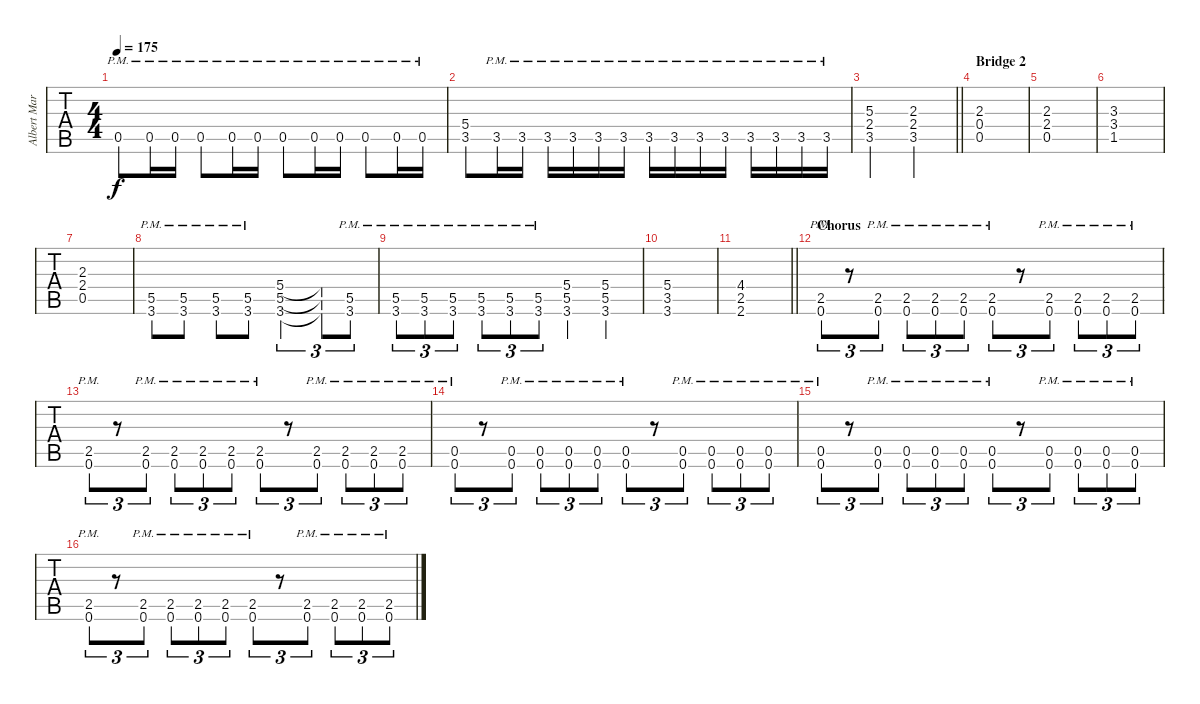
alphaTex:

\track ("Albert Maroto, Rythm Guitar" "Albert Mar") {instrument distortionguitar}
\staff {tabs}
\tuning (Eb4 Bb3 Gb3 Db3 Ab2 Eb2) {hide}
\ts (4 4)
\tempo 175
\clef g2
\ks c
0.5{pm}.8{dy f} 0.5{pm}.16 0.5{pm}.16 0.5{pm}.8 0.5{pm}.16 0.5{pm}.16 0.5{pm}.8 0.5{pm}.16 0.5{pm}.16 0.5{pm}.8 0.5{pm}.16 0.5{pm}.16 |
(5.4 3.5).8 3.5{pm}.16 3.5{pm}.16 3.5{pm}.16 3.5{pm}.16 3.5{pm}.16 3.5{pm}.16 3.5{pm}.16 3.5{pm}.16 3.5{pm}.16 3.5{pm}.16 3.5{pm}.16 3.5{pm}.16 3.5{pm}.16 3.5{pm}.16 |
\barLineRight lightlight
(5.3 2.4 3.5).2 (2.3 2.4 3.5).2 |
\section ("" "Bridge 2")
(2.3 0.4 0.5).1 |
(2.3 2.4 0.5).1 |
(3.3 3.4 1.5).1 |
(2.3 2.4 0.5).1 |
(5.5{pm} 3.6{pm}).8 (5.5{pm} 3.6{pm}).8 (5.5{pm} 3.6{pm}).8 (5.5{pm} 3.6{pm}).8 (5.4 5.5 3.6).2{tu (3 2)} (5.4{t} 5.5{t} 3.6{t}).8{tu (3 2)} (5.5{pm} 3.6{pm}).8{tu (3 2)} |
(5.5{pm} 3.6{pm}).8{tu (3 2)} (5.5{pm} 3.6{pm}).8{tu (3 2)} (5.5{pm} 3.6{pm}).8{tu (3 2)} (5.5{pm} 3.6{pm}).8{tu (3 2)} (5.5{pm} 3.6{pm}).8{tu (3 2)} (5.5{pm} 3.6{pm}).8{tu (3 2)} (5.4 5.5 3.6).4 (5.4 5.5 3.6).4 |
(5.4 3.5 3.6).1 |
\barLineRight lightlight
(4.4 2.5 2.6).1 |
\section ("" "Chorus")
(2.5{pm} 0.6{pm}).8{tu (3 2)} r.8{tu (3 2)} (2.5{pm} 0.6{pm}).8{tu (3 2)} (2.5{pm} 0.6{pm}).8{tu (3 2)} (2.5{pm} 0.6{pm}).8{tu (3 2)} (2.5{pm} 0.6{pm}).8{tu (3 2)} (2.5{pm} 0.6{pm}).8{tu (3 2)} r.8{tu (3 2)} (2.5{pm} 0.6{pm}).8{tu (3 2)} (2.5{pm} 0.6{pm}).8{tu (3 2)} (2.5{pm} 0.6{pm}).8{tu (3 2)} (2.5{pm} 0.6{pm}).8{tu (3 2)} |
(2.5{pm} 0.6{pm}).8{tu (3 2)} r.8{tu (3 2)} (2.5{pm} 0.6{pm}).8{tu (3 2)} (2.5{pm} 0.6{pm}).8{tu (3 2)} (2.5{pm} 0.6{pm}).8{tu (3 2)} (2.5{pm} 0.6{pm}).8{tu (3 2)} (2.5{pm} 0.6{pm}).8{tu (3 2)} r.8{tu (3 2)} (2.5{pm} 0.6{pm}).8{tu (3 2)} (2.5{pm} 0.6{pm}).8{tu (3 2)} (2.5{pm} 0.6{pm}).8{tu (3 2)} (2.5{pm} 0.6{pm}).8{tu (3 2)} |
(0.5{pm} 0.6{pm}).8{tu (3 2)} r.8{tu (3 2)} (0.5{pm} 0.6{pm}).8{tu (3 2)} (0.5{pm} 0.6{pm}).8{tu (3 2)} (0.5{pm} 0.6{pm}).8{tu (3 2)} (0.5{pm} 0.6{pm}).8{tu (3 2)} (0.5{pm} 0.6{pm}).8{tu (3 2)} r.8{tu (3 2)} (0.5{pm} 0.6{pm}).8{tu (3 2)} (0.5{pm} 0.6{pm}).8{tu (3 2)} (0.5{pm} 0.6{pm}).8{tu (3 2)} (0.5{pm} 0.6{pm}).8{tu (3 2)} |
(0.5{pm} 0.6{pm}).8{tu (3 2)} r.8{tu (3 2)} (0.5{pm} 0.6{pm}).8{tu (3 2)} (0.5{pm} 0.6{pm}).8{tu (3 2)} (0.5{pm} 0.6{pm}).8{tu (3 2)} (0.5{pm} 0.6{pm}).8{tu (3 2)} (0.5{pm} 0.6{pm}).8{tu (3 2)} r.8{tu (3 2)} (0.5{pm} 0.6{pm}).8{tu (3 2)} (0.5{pm} 0.6{pm}).8{tu (3 2)} (0.5{pm} 0.6{pm}).8{tu (3 2)} (0.5{pm} 0.6{pm}).8{tu (3 2)} |
(2.5{pm} 0.6{pm}).8{tu (3 2)} r.8{tu (3 2)} (2.5{pm} 0.6{pm}).8{tu (3 2)} (2.5{pm} 0.6{pm}).8{tu (3 2)} (2.5{pm} 0.6{pm}).8{tu (3 2)} (2.5{pm} 0.6{pm}).8{tu (3 2)} (2.5{pm} 0.6{pm}).8{tu (3 2)} r.8{tu (3 2)} (2.5{pm} 0.6{pm}).8{tu (3 2)} (2.5{pm} 0.6{pm}).8{tu (3 2)} (2.5{pm} 0.6{pm}).8{tu (3 2)} (2.5{pm} 0.6{pm}).8{tu (3 2)}
